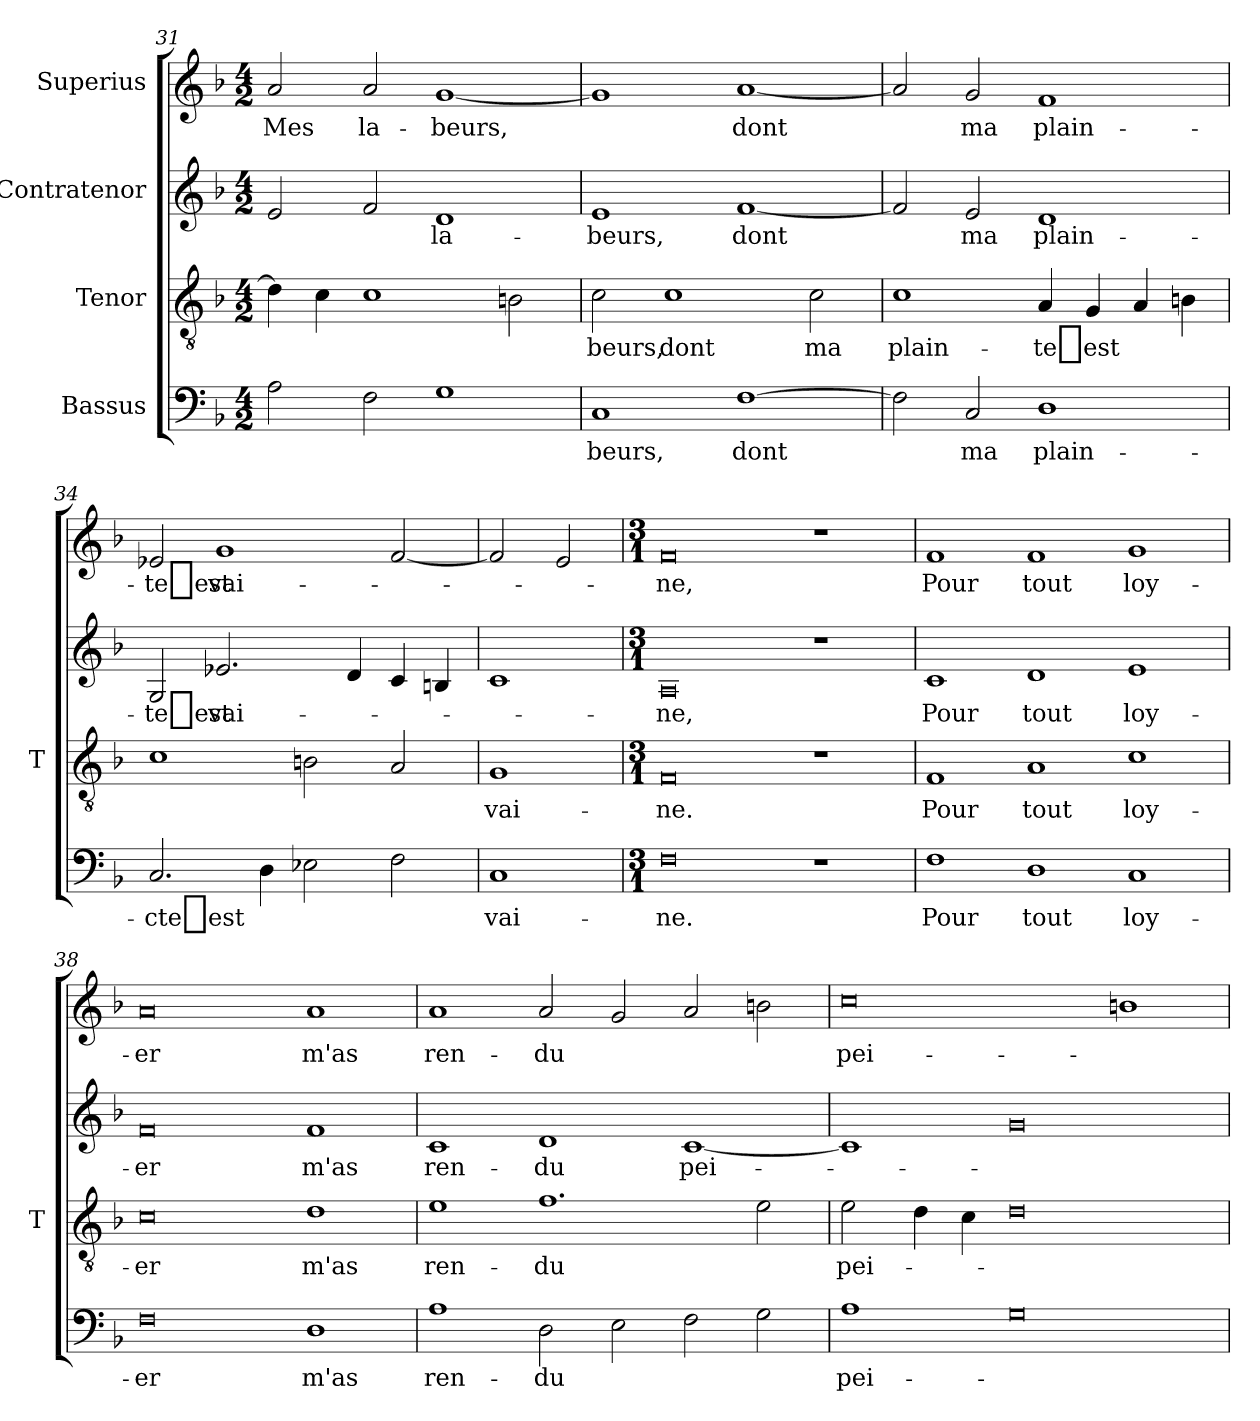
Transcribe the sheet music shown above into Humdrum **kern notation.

**kern	**text	**kern	**text	**kern	**text	**kern	**text
*part4	*part4	*part3	*part3	*part2	*part2	*part1	*part1
*staff4	*staff4	*staff3	*staff3	*staff2	*staff2	*staff1	*staff1
*I"Bassus	*	*I"Tenor	*	*I"Contratenor	*	*I"Superius	*
*	*	*I'T	*	*	*	*	*
*clefF4	*	*clefGv2	*	*clefG2	*	*clefG2	*
*k[b-]	*	*k[b-]	*	*k[b-]	*	*k[b-]	*
*M4/2	*	*M4/2	*	*M4/2	*	*M4/2	*
=31	=31	=31	=31	=31	=31	=31	=31
2A	.	4d]	.	2e	.	2a	-Mes
.	.	4c	.	.	.	.	.
2F	.	1c	.	2f	.	2a	la-
1G	.	.	.	1d	la-	[1g	-beurs,
.	.	2Bn	.	.	.	.	.
=32	=32	=32	=32	=32	=32	=32	=32
1C	-beurs,	2c	-beurs,	1e	-beurs,	1g]	.
.	.	1c	-dont	.	.	.	.
[1F	-dont	.	.	[1f	-dont	[1a	-dont
.	.	2c	-ma	.	.	.	.
=33	=33	=33	=33	=33	=33	=33	=33
2F]	.	1c	plain-	2f]	.	2a]	.
2C	-ma	.	.	2e	-ma	2g	-ma
1D	plain-	4A	-te_est	1d	plain-	1f	plain-
.	.	4G	.	.	.	.	.
.	.	4A	.	.	.	.	.
.	.	4B	.	.	.	.	.
=34	=34	=34	=34	=34	=34	=34	=34
2.C	-cte_est	1c	.	2G	-te_est	2e-X	-te_est
.	.	.	.	2.e-X	vai-	1g	vai-
4D	.	.	.	.	.	.	.
2E-X	.	2B	.	.	.	.	.
.	.	.	.	4d	.	.	.
2F	.	2A	.	4c	.	[2f	.
.	.	.	.	4B	.	.	.
=35	=35	=35	=35	=35	=35	=35	=35
1C	vai-	1G	vai-	1c	.	2f]	.
.	.	.	.	.	.	2e	.
=36	=36	=36	=36	=36	=36	=36	=36
*M3/1	*	*M3/1	*	*M3/1	*	*M3/1	*
0F	-ne.	0F	-ne.	0A	-ne,	0f	-ne,
1r	.	1r	.	1r	.	1r	.
=37	=37	=37	=37	=37	=37	=37	=37
1F	-Pour	1F	-Pour	1c	-Pour	1f	-Pour
1D	-tout	1A	-tout	1d	-tout	1f	-tout
1C	loy-	1c	loy-	1e	loy-	1g	loy-
=38	=38	=38	=38	=38	=38	=38	=38
0F	-er	0c	-er	0f	-er	0a	-er
1D	-m'as	1d	-m'as	1f	-m'as	1a	-m'as
=39	=39	=39	=39	=39	=39	=39	=39
1A	ren-	1e	ren-	1c	ren-	1a	ren-
2D	-du	1.f	-du	1d	-du	2a	-du
2E	.	.	.	.	.	2g	.
2F	.	.	.	[1c	pei-	2a	.
2G	.	2e	.	.	.	2b	.
=40	=40	=40	=40	=40	=40	=40	=40
1A	pei-	2e	pei-	1c]	.	0cc	pei-
.	.	4d	.	.	.	.	.
.	.	4c	.	.	.	.	.
0G	.	0d	.	0g	.	.	.
.	.	.	.	.	.	1bn	.
=	=	=	=	=	=	=	=
*-	*-	*-	*-	*-	*-	*-	*-
